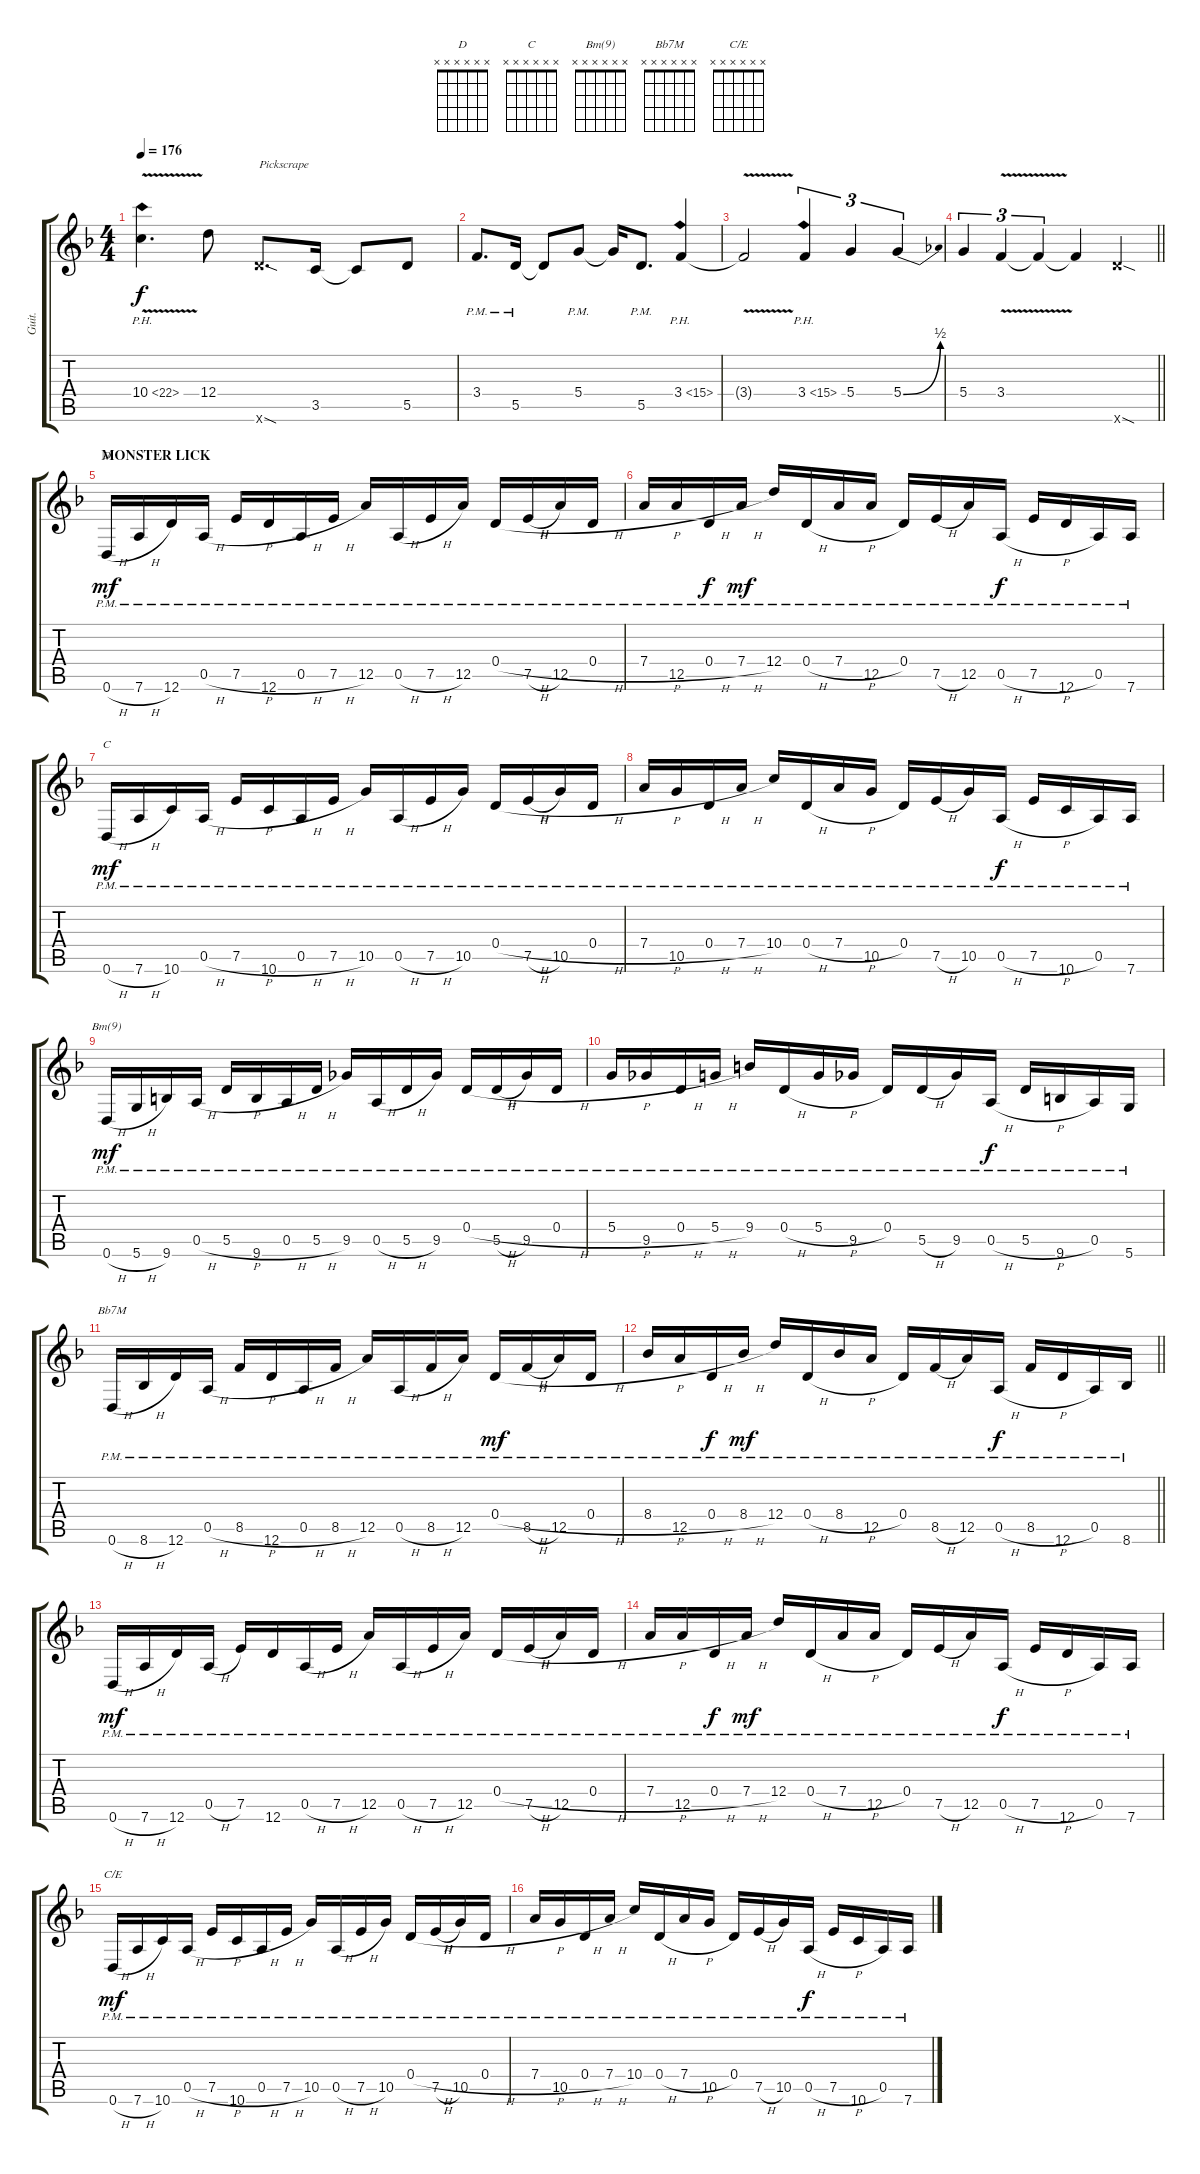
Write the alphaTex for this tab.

\track ("Guit." "Guit.") {instrument distortionguitar}
\staff {score tabs}
\tuning (E4 B3 G3 D3 A2 D2) {hide}
\chord ("D" x x x x x x)
\chord ("C" x x x x x x)
\chord ("Bm(9)" x x x x x x)
\chord ("Bb7M" x x x x x x)
\chord ("C/E" x x x x x x)
\ts (4 4)
\tempo 176
\clef g2
\ks f
10.4{ph 12 v}.4{d dy f} 12.4.8 12.6{sod x}.8{d txt "Pickscrape"} 3.5.16 3.5{t}.8 5.5.8 |
3.4{pm}.8{d} 5.5{pm}.16 5.5{t}.8 5.4{pm}.8 5.4{t}.16 5.5{pm}.8{d} 3.4{ph 12}.4 |
3.4{v t}.2 3.4{ph 12}.4{tu (3 2)} 5.4.4{tu (3 2)} 5.4{be (bend 0 0 60 2)}.4{tu (3 2)} |
\barLineRight lightlight
5.4.4{tu (3 2)} 3.4{v}.4{tu (3 2)} 3.4{t}.4{tu (3 2)} 3.4{t}.4 12.6{sod x}.4 |
\section ("" "MONSTER LICK")
0.6{h pm}.16{ch "D" dy mf volume 16} 7.6{h pm}.16 12.6{pm}.16 0.5{h pm}.16 7.5{h pm}.16 12.6{pm}.16 0.5{h pm}.16 7.5{h pm}.16 12.5{pm}.16 0.5{h pm}.16 7.5{h pm}.16 12.5{pm}.16 0.4{h pm}.16 7.5{h pm}.16 12.5{pm}.16 0.4{h pm}.16 |
7.4{h pm}.16 12.5{pm}.16 0.4{h pm}.16{dy f} 7.4{h pm}.16{dy mf} 12.4{pm}.16 0.4{h pm}.16 7.4{h pm}.16 12.5{pm}.16 0.4{pm}.16 7.5{h pm}.16 12.5{pm}.16 0.5{h pm}.16{dy f} 7.5{h pm}.16 12.6{pm}.16 0.5{pm}.16 7.6{pm}.16 |
0.6{h pm}.16{ch "C" dy mf} 7.6{h pm}.16 10.6{pm}.16 0.5{h pm}.16 7.5{h pm}.16 10.6{pm}.16 0.5{h pm}.16 7.5{h pm}.16 10.5{pm}.16 0.5{h pm}.16 7.5{h pm}.16 10.5{pm}.16 0.4{h pm}.16 7.5{h pm}.16 10.5{pm}.16 0.4{h pm}.16 |
7.4{h pm}.16 10.5{pm}.16 0.4{h pm}.16 7.4{h pm}.16 10.4{pm}.16 0.4{h pm}.16 7.4{h pm}.16 10.5{pm}.16 0.4{pm}.16 7.5{h pm}.16 10.5{pm}.16 0.5{h pm}.16{dy f} 7.5{h pm}.16 10.6{pm}.16 0.5{pm}.16 7.6{pm}.16 |
0.6{h pm}.16{ch "Bm(9)" dy mf} 5.6{h pm}.16 9.6{pm}.16 0.5{h pm}.16 5.5{h pm}.16 9.6{pm}.16 0.5{h pm}.16 5.5{h pm}.16 9.5{pm}.16 0.5{h pm}.16 5.5{h pm}.16 9.5{pm}.16 0.4{h pm}.16 5.5{h pm}.16 9.5{pm}.16 0.4{h pm}.16 |
5.4{h pm}.16 9.5{pm}.16 0.4{h pm}.16 5.4{h pm}.16 9.4{pm}.16 0.4{h pm}.16 5.4{h pm}.16 9.5{pm}.16 0.4{pm}.16 5.5{h pm}.16 9.5{pm}.16 0.5{h pm}.16{dy f} 5.5{h pm}.16 9.6{pm}.16 0.5{pm}.16 5.6{pm}.16 |
0.6{h pm}.16{ch "Bb7M"} 8.6{h pm}.16 12.6{pm}.16 0.5{h pm}.16 8.5{h pm}.16 12.6{pm}.16 0.5{h pm}.16 8.5{h pm}.16 12.5{pm}.16 0.5{h pm}.16 8.5{h pm}.16 12.5{pm}.16 0.4{h pm}.16{dy mf} 8.5{h pm}.16 12.5{pm}.16 0.4{h pm}.16 |
\barLineRight lightlight
8.4{h pm}.16 12.5{pm}.16 0.4{h pm}.16{dy f} 8.4{h pm}.16{dy mf} 12.4{pm}.16 0.4{h pm}.16 8.4{h pm}.16 12.5{pm}.16 0.4{pm}.16 8.5{h pm}.16 12.5{pm}.16 0.5{h pm}.16{dy f} 8.5{h pm}.16 12.6{pm}.16 0.5{pm}.16 8.6{pm}.16 |
0.6{h pm}.16{dy mf} 7.6{h pm}.16 12.6{pm}.16 0.5{h pm}.16 7.5{pm}.16 12.6{pm}.16 0.5{h pm}.16 7.5{h pm}.16 12.5{pm}.16 0.5{h pm}.16 7.5{h pm}.16 12.5{pm}.16 0.4{h pm}.16 7.5{h pm}.16 12.5{pm}.16 0.4{h pm}.16 |
7.4{h pm}.16 12.5{pm}.16 0.4{h pm}.16{dy f} 7.4{h pm}.16{dy mf} 12.4{pm}.16 0.4{h pm}.16 7.4{h pm}.16 12.5{pm}.16 0.4{pm}.16 7.5{h pm}.16 12.5{pm}.16 0.5{h pm}.16{dy f} 7.5{h pm}.16 12.6{pm}.16 0.5{pm}.16 7.6{pm}.16 |
0.6{h pm}.16{ch "C/E" dy mf} 7.6{h pm}.16 10.6{pm}.16 0.5{h pm}.16 7.5{h pm}.16 10.6{pm}.16 0.5{h pm}.16 7.5{h pm}.16 10.5{pm}.16 0.5{h pm}.16 7.5{h pm}.16 10.5{pm}.16 0.4{h pm}.16 7.5{h pm}.16 10.5{pm}.16 0.4{h pm}.16 |
7.4{h pm}.16 10.5{pm}.16 0.4{h pm}.16 7.4{h pm}.16 10.4{pm}.16 0.4{h pm}.16 7.4{h pm}.16 10.5{pm}.16 0.4{pm}.16 7.5{h pm}.16 10.5{pm}.16 0.5{h pm}.16{dy f} 7.5{h pm}.16 10.6{pm}.16 0.5{pm}.16 7.6{pm}.16
